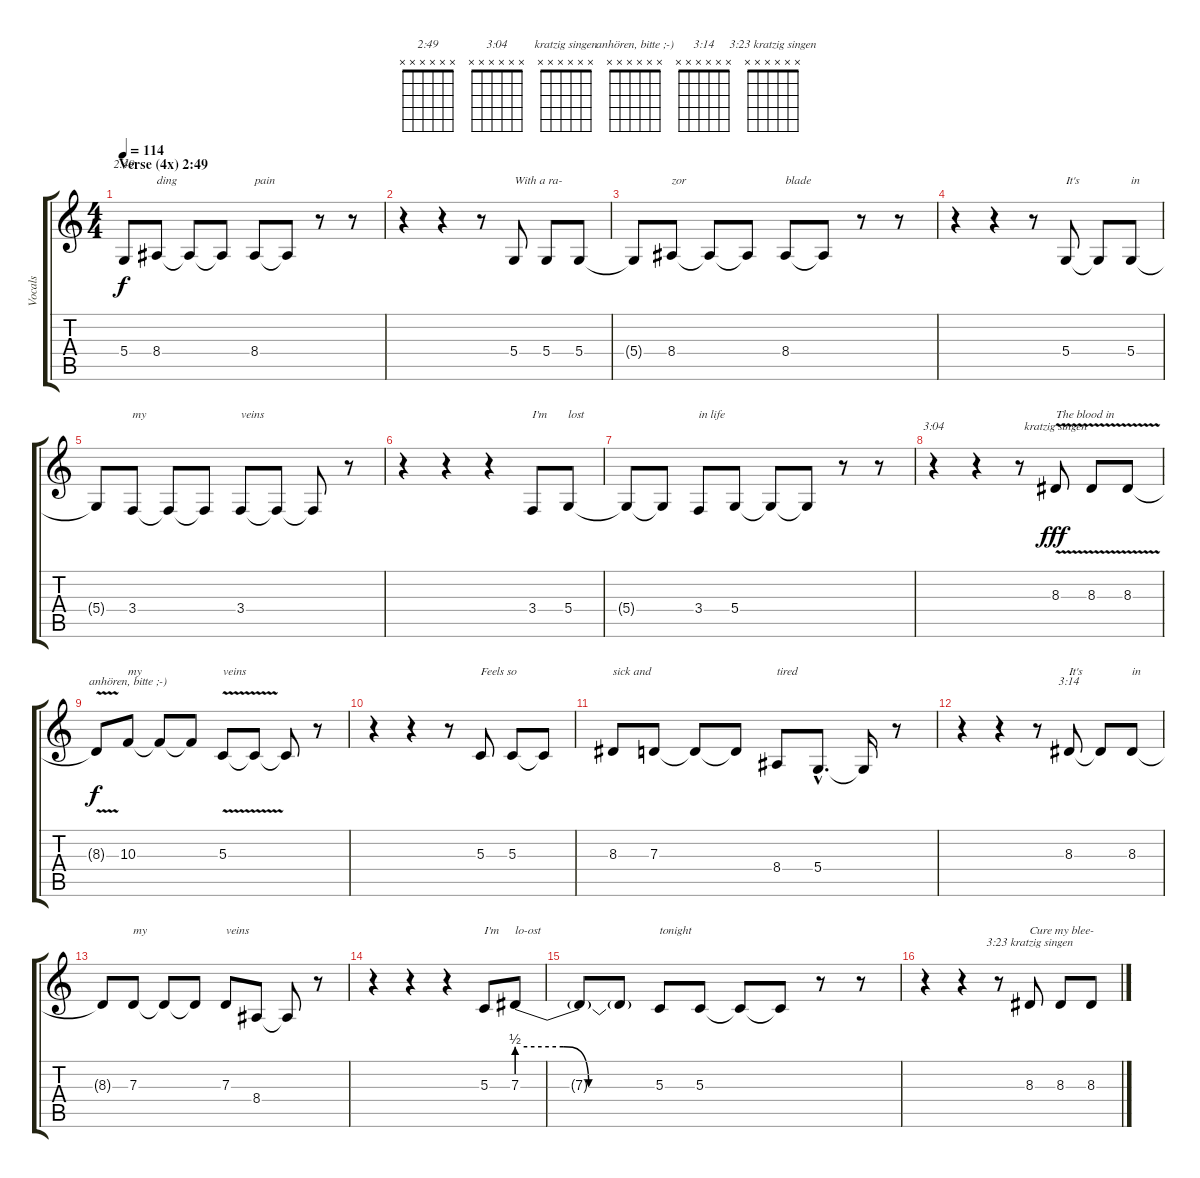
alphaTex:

\track ("Vocals" "Vocals") {instrument oboe}
\staff {score tabs}
\tuning (E4 B3 G3 D3 A2 E2) {hide}
\chord ("2:49" x x x x x x)
\chord ("3:04" x x x x x x)
\chord ("kratzig singen" x x x x x x)
\chord ("anhören, bitte ;-)" x x x x x x)
\chord ("3:14" x x x x x x)
\chord ("3:23 kratzig singen" x x x x x x)
\ts (4 4)
\section ("" "Verse (4x) 2:49 ")
\tempo 114
\clef g2
\ks c
5.4{t}.8{ch "2:49" dy f} 8.4.8{txt "ding"} 8.4{t}.8 8.4{t}.8 8.4.8{txt "pain"} 8.4{t}.8 r.8 r.8 |
r.4 r.4 r.8 5.4.8{txt "With a ra-"} 5.4.8 5.4.8 |
5.4{t}.8 8.4.8{txt "zor"} 8.4{t}.8 8.4{t}.8 8.4.8{txt "blade"} 8.4{t}.8 r.8 r.8 |
r.4 r.4 r.8 5.4.8{txt "It's"} 5.4{t}.8 5.4.8{txt "in"} |
5.4{t}.8 3.4.8{txt "my"} 3.4{t}.8 3.4{t}.8 3.4.8{txt "veins"} 3.4{t}.8 3.4{t}.8 r.8 |
r.4 r.4 r.4 3.4.8{txt "I'm"} 5.4.8{txt "lost"} |
5.4{t}.8 5.4{t}.8 3.4.8{txt "in life"} 5.4.8 5.4{t}.8 5.4{t}.8 r.8 r.8 |
r.4{ch "3:04"} r.4 r.8 8.3{v}.8{ch "kratzig singen" txt "The blood in" dy fff} 8.3{v}.8 8.3{v}.8 |
8.3{t}.8{dy f} 10.3.8{ch "anhören, bitte ;-)" txt "my"} 10.3{t}.8 10.3{t}.8 5.3{v}.8{txt "veins"} 5.3{t}.8 5.3{t}.8 r.8 |
r.4 r.4 r.8 5.3.8{txt "Feels so"} 5.3.8 5.3{t}.8 |
8.3.8{txt "sick and"} 7.3.8 7.3{t}.8 7.3{t}.8 8.4.8{txt "tired"} 5.4{hac}.8{d} 5.4{t}.16 r.8 |
r.4 r.4 r.8 8.3.8{ch "3:14" txt "It's"} 8.3{t}.8 8.3.8{txt "in"} |
8.3{t}.8 7.3.8{txt "my"} 7.3{t}.8 7.3{t}.8 7.3.8{txt "veins"} 8.4.8 8.4{t}.8 r.8 |
r.4 r.4 r.4 5.3.8{txt "I'm"} 7.3{be (custom 0 2 20 2 31 0 40 0 60 0)}.8{txt "lo-ost"} |
7.3{t}.8 7.3{t}.8 5.3.8{txt "tonight"} 5.3.8 5.3{t}.8 5.3{t}.8 r.8 r.8 |
r.4 r.4 r.8 8.3.8{ch "3:23 kratzig singen" txt "Cure my blee-"} 8.3.8 8.3.8
